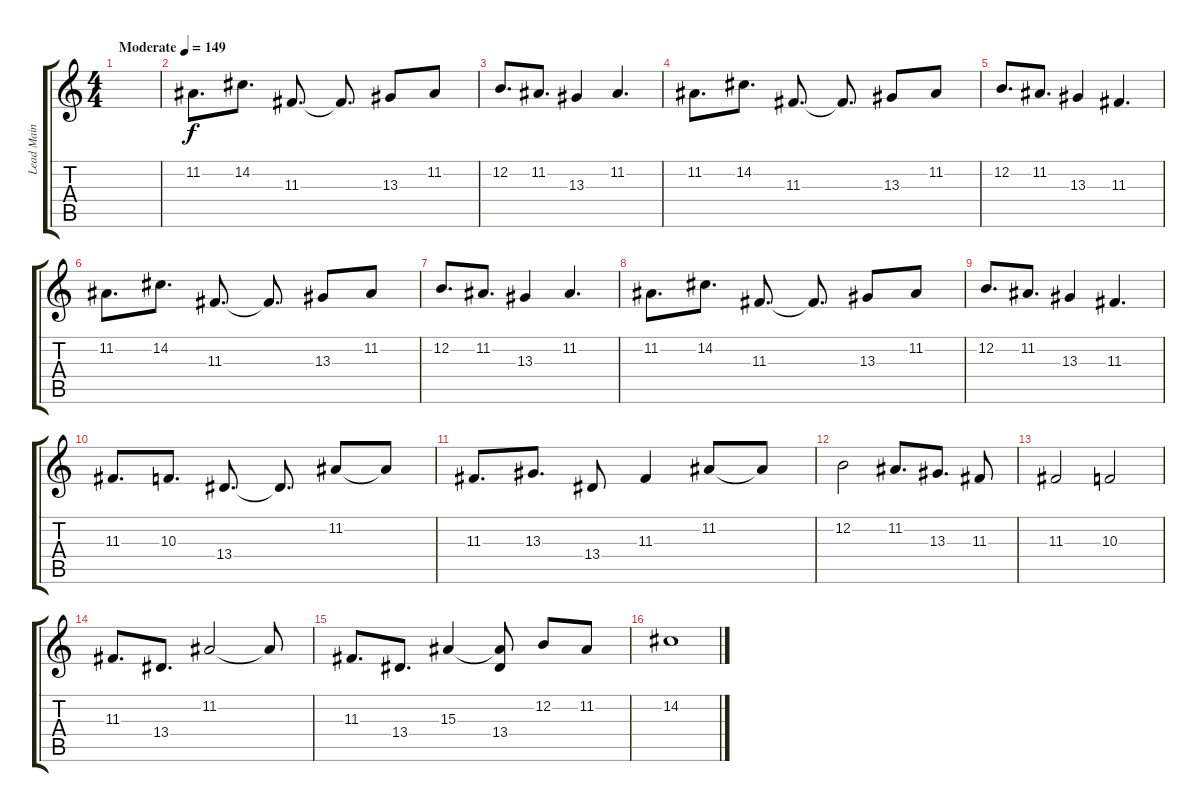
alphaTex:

\track ("Lead Main" "Lead Main") {instrument lead2sawtooth}
\staff {score tabs}
\tuning (E4 B3 G3 D3 A2 E2) {hide}
\ts (4 4)
\tempo (149 "Moderate")
\clef g2
\ks c
|
11.2.8{d} 14.2.8{d} 11.3.8{d} 11.3{t}.8{d} 13.3.8 11.2.8 |
12.2.8{d} 11.2.8{d} 13.3.4 11.2.4{d} |
11.2.8{d} 14.2.8{d} 11.3.8{d} 11.3{t}.8{d} 13.3.8 11.2.8 |
12.2.8{d} 11.2.8{d} 13.3.4 11.3.4{d} |
11.2.8{d} 14.2.8{d} 11.3.8{d} 11.3{t}.8{d} 13.3.8 11.2.8 |
12.2.8{d} 11.2.8{d} 13.3.4 11.2.4{d} |
11.2.8{d} 14.2.8{d} 11.3.8{d} 11.3{t}.8{d} 13.3.8 11.2.8 |
12.2.8{d} 11.2.8{d} 13.3.4 11.3.4{d} |
11.3.8{d} 10.3.8{d} 13.4.8{d} 13.4{t}.8{d} 11.2.8 11.2{t}.8 |
11.3.8{d} 13.3.8{d} 13.4.8 11.3.4 11.2.8 11.2{t}.8 |
12.2.2 11.2.8{d} 13.3.8{d} 11.3.8 |
11.3.2 10.3.2 |
11.3.8{d} 13.4.8{d} 11.2.2 11.2{t}.8 |
11.3.8{d} 13.4.8{d} 15.3.4 (15.3{t} 13.4).8 12.2.8 11.2.8 |
14.2.1
